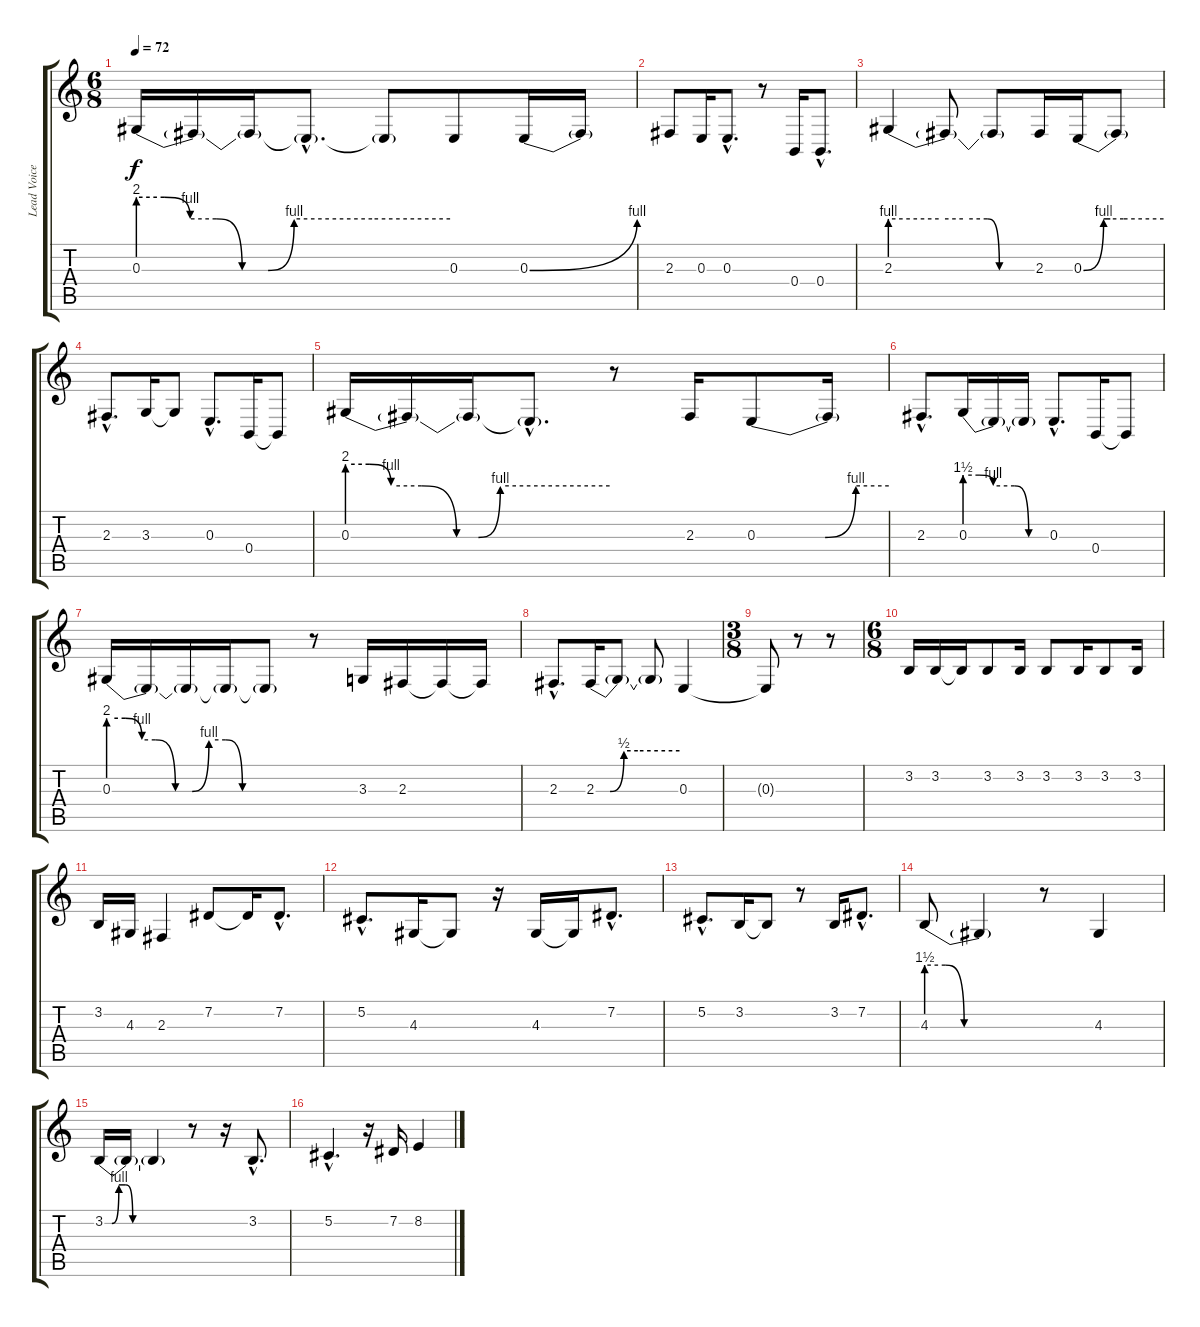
\track ("Lead Voice" "Lead Voice") {instrument lead2sawtooth}
\staff {score tabs}
\tuning (Db4 Ab3 E3 B2 Gb2 Db2) {hide}
\ts (6 8)
\tempo 72
\clef g2
\ks c
0.3{be (custom 0 8 5 8 10 4 15 4 20 0 25 0 30 4 45 4 60 4)}.16{dy f} 0.3{t}.16 0.3{t}.16 0.3{hac t}.8{d} 0.3{t}.8 0.3.8 0.3{be (bend 0 0 60 4)}.16 0.3{t}.16 |
2.3.8 0.3.16 0.3{hac}.8{d} r.8 0.4.16 0.4{hac}.8{d} |
2.3{be (custom 0 4 20 4 30 4 40 4 45 0 60 0)}.4 2.3{t}.8 2.3{t}.8 2.3.16 0.3{be (custom 0 0 15 4 20 4 30 4 60 4)}.16 0.3{t}.8 |
2.3{hac}.8{d} 3.3.16 3.3{t}.8 0.3{hac}.8{d} 0.4.16 0.4{t}.8 |
0.3{be (custom 0 8 5 8 10 4 17 4 25 0 30 0 35 4 60 4)}.16 0.3{t}.16 0.3{t}.16 0.3{hac t}.8{d} r.8 2.3.16 0.3{be (custom 0 0 31 0 45 4 60 4)}.8 0.3{t}.16 |
2.3{hac}.8{d} 0.3{be (custom 0 6 10 6 20 4 35 4 45 0 60 0)}.16 0.3{t}.16 0.3{t}.16 0.3{hac}.8{d} 0.4.16 0.4{t}.8 |
0.3{be (custom 0 8 5 8 10 4 14 4 20 0 25 0 30 4 35 4 40 0 60 0)}.16 0.3{t}.16 0.3{t}.16 0.3{t}.16 0.3{t}.8 r.8 3.3.16 2.3.16 2.3{t}.16 2.3{t}.16 |
2.3{hac}.8{d} 2.3{be (custom 0 0 10 0 20 2 30 2 60 2)}.16 2.3{t}.8 2.3{t}.8 0.3.4 |
\ts (3 8)
0.3{t}.8 r.8 r.8 |
\ts (6 8)
3.2.16 3.2.16 3.2{t}.16 3.2.8 3.2.16 3.2.8 3.2.16 3.2.8 3.2.16 |
3.2.16 4.3.16 2.3.4 7.2.8 7.2{t}.16 7.2{hac}.8{d} |
5.2{hac}.8{d} 4.3.16 4.3{t}.8 r.16 4.3.16 4.3{t}.16 7.2{hac}.8{d} |
5.2{hac}.8{d} 3.2.16 3.2{t}.8 r.8 3.2.16 7.2{hac}.8{d} |
4.3{be (custom 0 6 10 6 20 0 40 0 60 0)}.8 4.3{t}.4 r.8 4.3.4 |
3.2{be (custom 0 0 5 0 10 4 15 4 20 0 60 0)}.16 3.2{t}.16 3.2{t}.4 r.8 r.16 3.2{hac}.8{d} |
5.2{hac}.4{d} r.16 7.2.16 8.2.4
